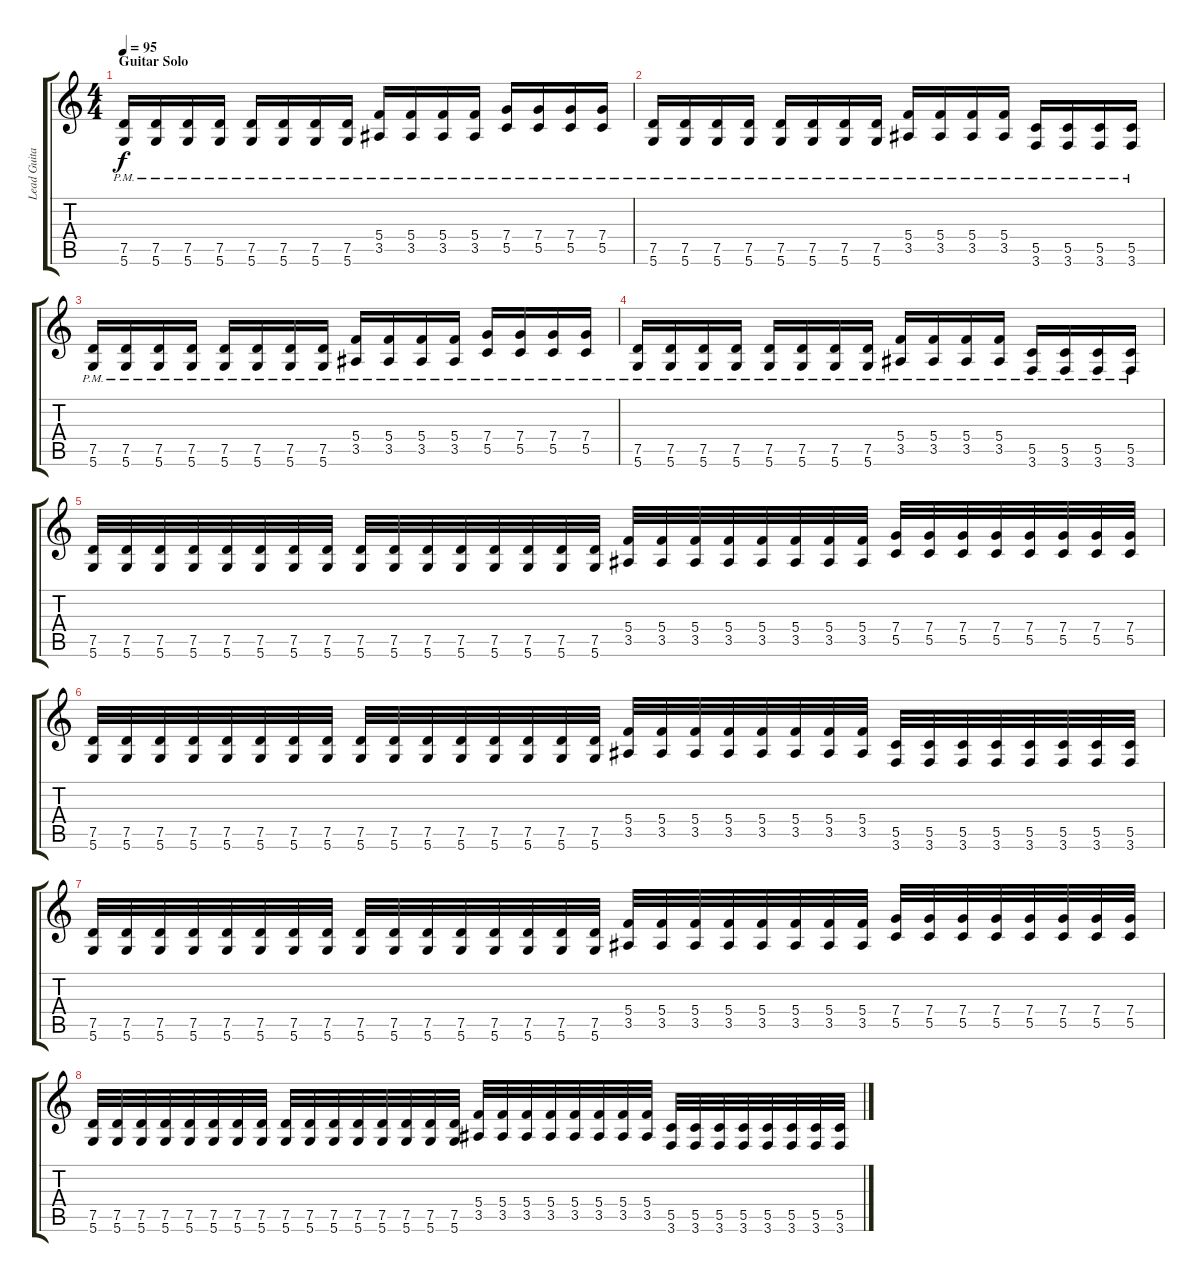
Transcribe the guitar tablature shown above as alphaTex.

\track ("Lead Guitar" "Lead Guita") {instrument distortionguitar}
\staff {score tabs}
\tuning (D4 A3 F3 C3 G2 D2) {hide}
\ts (4 4)
\section ("" "Guitar Solo")
\tempo 95
\clef g2
\ks c
(7.5{pm} 5.6).16{dy f} (7.5{pm} 5.6).16 (7.5{pm} 5.6).16 (7.5{pm} 5.6).16 (7.5{pm} 5.6).16 (7.5{pm} 5.6).16 (7.5{pm} 5.6).16 (7.5{pm} 5.6).16 (5.4{pm} 3.5).16 (5.4{pm} 3.5).16 (5.4{pm} 3.5).16 (5.4{pm} 3.5).16 (7.4{pm} 5.5).16 (7.4{pm} 5.5).16 (7.4{pm} 5.5).16 (7.4{pm} 5.5).16 |
(7.5{pm} 5.6).16 (7.5{pm} 5.6).16 (7.5{pm} 5.6).16 (7.5{pm} 5.6).16 (7.5{pm} 5.6).16 (7.5{pm} 5.6).16 (7.5{pm} 5.6).16 (7.5{pm} 5.6).16 (5.4{pm} 3.5).16 (5.4{pm} 3.5).16 (5.4{pm} 3.5).16 (5.4{pm} 3.5).16 (5.5{pm} 3.6).16 (5.5{pm} 3.6).16 (5.5{pm} 3.6).16 (5.5{pm} 3.6).16 |
(7.5{pm} 5.6).16 (7.5{pm} 5.6).16 (7.5{pm} 5.6).16 (7.5{pm} 5.6).16 (7.5{pm} 5.6).16 (7.5{pm} 5.6).16 (7.5{pm} 5.6).16 (7.5{pm} 5.6).16 (5.4{pm} 3.5).16 (5.4{pm} 3.5).16 (5.4{pm} 3.5).16 (5.4{pm} 3.5).16 (7.4{pm} 5.5).16 (7.4{pm} 5.5).16 (7.4{pm} 5.5).16 (7.4{pm} 5.5).16 |
(7.5{pm} 5.6).16 (7.5{pm} 5.6).16 (7.5{pm} 5.6).16 (7.5{pm} 5.6).16 (7.5{pm} 5.6).16 (7.5{pm} 5.6).16 (7.5{pm} 5.6).16 (7.5{pm} 5.6).16 (5.4{pm} 3.5).16 (5.4{pm} 3.5).16 (5.4{pm} 3.5).16 (5.4{pm} 3.5).16 (5.5{pm} 3.6).16 (5.5{pm} 3.6).16 (5.5{pm} 3.6).16 (5.5{pm} 3.6).16 |
(7.5 5.6).32 (7.5 5.6).32 (7.5 5.6).32 (7.5 5.6).32 (7.5 5.6).32 (7.5 5.6).32 (7.5 5.6).32 (7.5 5.6).32 (7.5 5.6).32 (7.5 5.6).32 (7.5 5.6).32 (7.5 5.6).32 (7.5 5.6).32 (7.5 5.6).32 (7.5 5.6).32 (7.5 5.6).32 (5.4 3.5).32 (5.4 3.5).32 (5.4 3.5).32 (5.4 3.5).32 (5.4 3.5).32 (5.4 3.5).32 (5.4 3.5).32 (5.4 3.5).32 (7.4 5.5).32 (7.4 5.5).32 (7.4 5.5).32 (7.4 5.5).32 (7.4 5.5).32 (7.4 5.5).32 (7.4 5.5).32 (7.4 5.5).32 |
(7.5 5.6).32 (7.5 5.6).32 (7.5 5.6).32 (7.5 5.6).32 (7.5 5.6).32 (7.5 5.6).32 (7.5 5.6).32 (7.5 5.6).32 (7.5 5.6).32 (7.5 5.6).32 (7.5 5.6).32 (7.5 5.6).32 (7.5 5.6).32 (7.5 5.6).32 (7.5 5.6).32 (7.5 5.6).32 (5.4 3.5).32 (5.4 3.5).32 (5.4 3.5).32 (5.4 3.5).32 (5.4 3.5).32 (5.4 3.5).32 (5.4 3.5).32 (5.4 3.5).32 (5.5 3.6).32 (5.5 3.6).32 (5.5 3.6).32 (5.5 3.6).32 (5.5 3.6).32 (5.5 3.6).32 (5.5 3.6).32 (5.5 3.6).32 |
(7.5 5.6).32 (7.5 5.6).32 (7.5 5.6).32 (7.5 5.6).32 (7.5 5.6).32 (7.5 5.6).32 (7.5 5.6).32 (7.5 5.6).32 (7.5 5.6).32 (7.5 5.6).32 (7.5 5.6).32 (7.5 5.6).32 (7.5 5.6).32 (7.5 5.6).32 (7.5 5.6).32 (7.5 5.6).32 (5.4 3.5).32 (5.4 3.5).32 (5.4 3.5).32 (5.4 3.5).32 (5.4 3.5).32 (5.4 3.5).32 (5.4 3.5).32 (5.4 3.5).32 (7.4 5.5).32 (7.4 5.5).32 (7.4 5.5).32 (7.4 5.5).32 (7.4 5.5).32 (7.4 5.5).32 (7.4 5.5).32 (7.4 5.5).32 |
(7.5 5.6).32 (7.5 5.6).32 (7.5 5.6).32 (7.5 5.6).32 (7.5 5.6).32 (7.5 5.6).32 (7.5 5.6).32 (7.5 5.6).32 (7.5 5.6).32 (7.5 5.6).32 (7.5 5.6).32 (7.5 5.6).32 (7.5 5.6).32 (7.5 5.6).32 (7.5 5.6).32 (7.5 5.6).32 (5.4 3.5).32 (5.4 3.5).32 (5.4 3.5).32 (5.4 3.5).32 (5.4 3.5).32 (5.4 3.5).32 (5.4 3.5).32 (5.4 3.5).32 (5.5 3.6).32 (5.5 3.6).32 (5.5 3.6).32 (5.5 3.6).32 (5.5 3.6).32 (5.5 3.6).32 (5.5 3.6).32 (5.5 3.6).32
